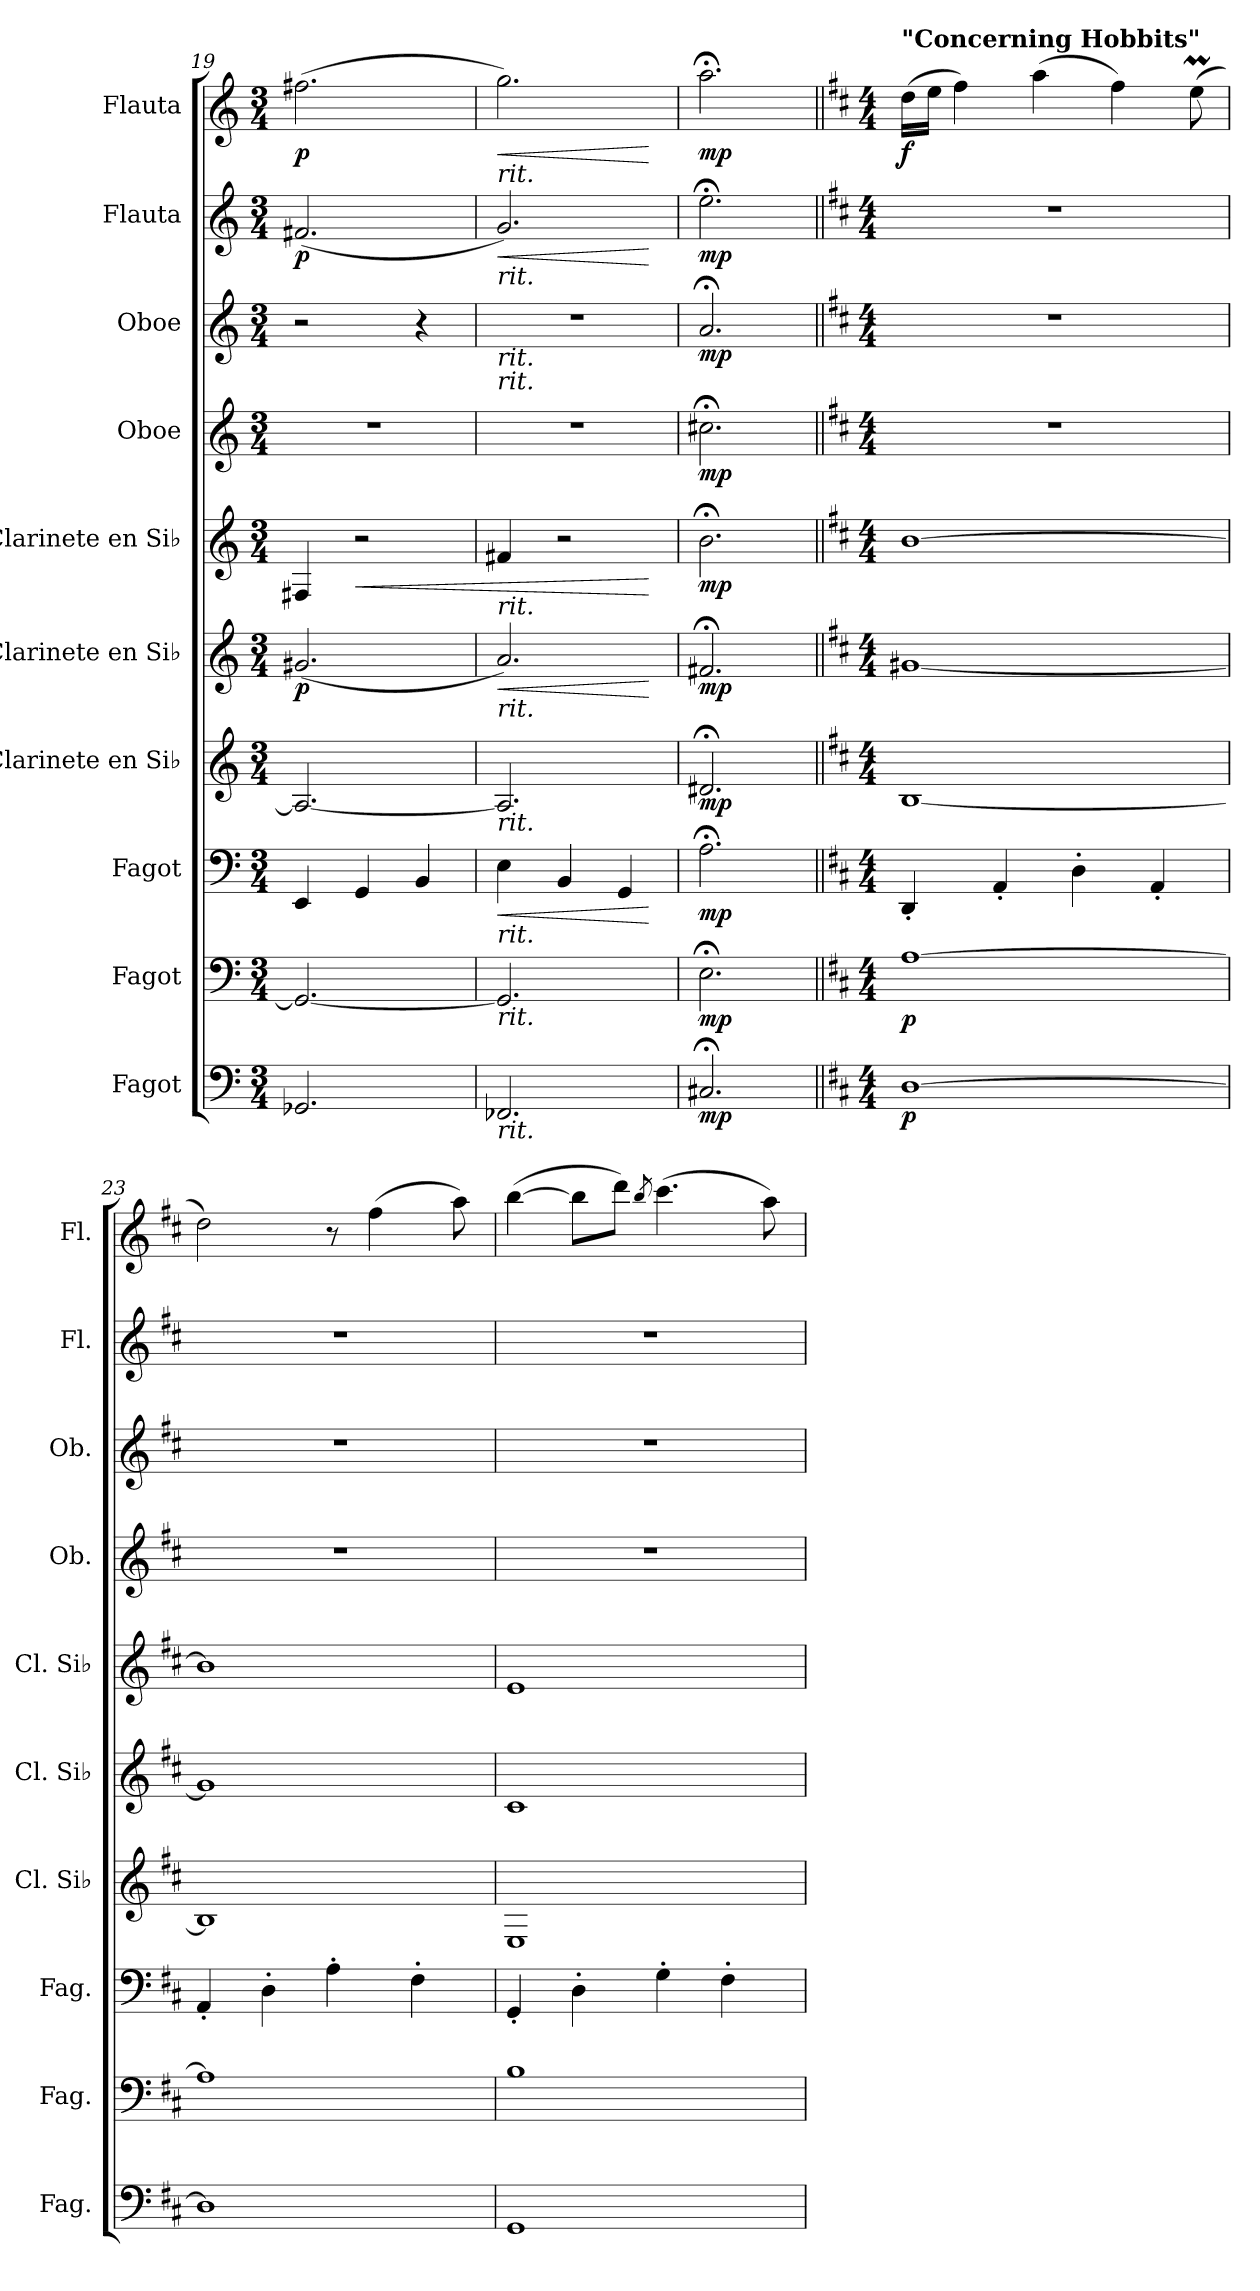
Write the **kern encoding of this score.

**kern	**dynam	**kern	**dynam	**kern	**dynam	**kern	**dynam	**kern	**dynam	**kern	**dynam	**kern	**dynam	**kern	**dynam	**kern	**dynam	**kern	**dynam
*part10	*part10	*part9	*part9	*part8	*part8	*part7	*part7	*part6	*part6	*part5	*part5	*part4	*part4	*part3	*part3	*part2	*part2	*part1	*part1
*staff10	*staff10	*staff9	*staff9	*staff8	*staff8	*staff7	*staff7	*staff6	*staff6	*staff5	*staff5	*staff4	*staff4	*staff3	*staff3	*staff2	*staff2	*staff1	*staff1
*I"Fagot	*	*I"Fagot	*	*I"Fagot	*	*I"Clarinete en Si♭	*	*I"Clarinete en Si♭	*	*I"Clarinete en Si♭	*	*I"Oboe	*	*I"Oboe	*	*I"Flauta	*	*I"Flauta	*
*I'Fag.	*	*I'Fag.	*	*I'Fag.	*	*I'Cl. Si♭	*	*I'Cl. Si♭	*	*I'Cl. Si♭	*	*I'Ob.	*	*I'Ob.	*	*I'Fl.	*	*I'Fl.	*
*clefF4	*	*clefF4	*	*clefF4	*	*clefG2	*	*clefG2	*	*clefG2	*	*clefG2	*	*clefG2	*	*clefG2	*	*clefG2	*
*	*	*	*	*	*	*ITrd1c2	*	*ITrd1c2	*	*ITrd1c2	*	*	*	*	*	*	*	*	*
*k[]	*	*k[]	*	*k[]	*	*k[b-e-]	*	*k[b-e-]	*	*k[b-e-]	*	*k[]	*	*k[]	*	*k[]	*	*k[]	*
*M3/4	*	*M3/4	*	*M3/4	*	*M3/4	*	*M3/4	*	*M3/4	*	*M3/4	*	*M3/4	*	*M3/4	*	*M3/4	*
=19	=19	=19	=19	=19	=19	=19	=19	=19	=19	=19	=19	=19	=19	=19	=19	=19	=19	=19	=19
!	!	!	!	!	!	!	!	!	!LO:DY:b	!	!	!	!	!	!	!	!LO:DY:b	!	!LO:DY:b
2.GG-X/	.	2.GG/_	.	4EE/	.	2.G/_	.	(2.f#X/	p	4En/	.	2.r	.	2r	.	(2.f#X/	p	(2.ff#X\	p
!	!	!	!	!	!	!	!	!	!	!	!LO:HP:b	!	!	!	!	!	!	!	!
.	.	.	.	4GG/	.	.	.	.	.	2r	<	.	.	.	.	.	.	.	.
.	.	.	.	4BB/	.	.	.	.	.	.	.	.	.	4r	.	.	.	.	.
=20	=20	=20	=20	=20	=20	=20	=20	=20	=20	=20	=20	=20	=20	=20	=20	=20	=20	=20	=20
*	*	*	*	*	*	*	*	*	*	*	*	*	*	*	*	*	*	*MM110	*
!	!	!	!	!	!	!	!	!	!	!	!	!	!	!	!	!	!	!LO:TX:b:i:t=rit.	!
!	!	!	!	!	!	!	!	!	!	!	!	!	!	!	!	!LO:TX:b:i:t=rit.	!	!	!
!	!	!	!	!	!	!	!	!	!	!	!	!	!	!LO:TX:b:i:t=rit.	!	!	!	!	!
!	!	!	!	!	!	!	!	!	!	!	!	!	!	!LO:TX:b:i:t=rit.	!	!	!	!	!
!	!	!	!	!	!	!	!	!	!	!LO:TX:b:i:t=rit.	!	!	!	!	!	!	!	!	!
!	!	!	!	!	!	!	!	!LO:TX:b:i:t=rit.	!	!	!	!	!	!	!	!	!	!	!
!	!	!	!	!	!	!LO:TX:b:i:t=rit.	!	!	!	!	!	!	!	!	!	!	!	!	!
!	!	!	!	!LO:TX:b:i:t=rit.	!	!	!	!	!	!	!	!	!	!	!	!	!	!	!
!	!	!LO:TX:b:i:t=rit.	!	!	!	!	!	!	!	!	!	!	!	!	!	!	!	!	!
!LO:TX:b:i:t=rit.	!	!	!	!	!	!	!	!	!	!	!	!	!	!	!	!	!	!	!
!	!	!	!	!	!LO:HP:b	!	!	!	!LO:HP:b	!	!	!	!	!	!	!	!LO:HP:b	!	!LO:HP:b
2.FF-X/	.	2.GG/]	.	4E\	<	2.G/]	.	2.g/)	<	4en/	.	2.r	.	2.r	.	2.g/)	<	2.gg\)	<
.	.	.	.	4BB/	.	.	.	.	.	2r	.	.	.	.	.	.	.	.	.
.	.	.	.	4GG/	.	.	.	.	.	.	.	.	.	.	.	.	.	.	.
.	.	.	.	.	[	.	.	.	[	.	[	.	.	.	.	.	[	.	[
=21	=21	=21	=21	=21	=21	=21	=21	=21	=21	=21	=21	=21	=21	=21	=21	=21	=21	=21	=21
*	*	*	*	*	*	*	*	*	*	*	*	*	*	*	*	*	*	*MM80	*
!	!LO:DY:b	!	!LO:DY:b	!	!LO:DY:b	!	!LO:DY:b	!	!LO:DY:b	!	!LO:DY:b	!	!LO:DY:b	!	!LO:DY:b	!	!LO:DY:b	!	!LO:DY:b
2.C#X;</	mp	2.E;<\	mp	2.A;<\	mp	2.c#X;</	mp	2.en;</	mp	2.a;<\	mp	2.cc#X;<\	mp	2.a;</	mp	2.ee;<\	mp	2.aa;<Z\	mp
=22||	=22||	=22||	=22||	=22||	=22||	=22||	=22||	=22||	=22||	=22||	=22||	=22||	=22||	=22||	=22||	=22||	=22||	=22||	=22||
!!LO:REH:place=s1:a:B:fs=14:t=B
*k[f#c#]	*	*k[f#c#]	*	*k[f#c#]	*	*k[]	*	*k[]	*	*k[]	*	*k[f#c#]	*	*k[f#c#]	*	*k[f#c#]	*	*k[f#c#]	*
*M4/4	*	*M4/4	*	*M4/4	*	*M4/4	*	*M4/4	*	*M4/4	*	*M4/4	*	*M4/4	*	*M4/4	*	*M4/4	*
*	*	*	*	*	*	*	*	*	*	*	*	*	*	*	*	*	*	*MM105	*
!	!	!	!	!	!	!	!	!	!	!	!	!	!	!	!	!	!	!LO:TX:a:B:t="Concerning Hobbits"	!
!	!LO:DY:b	!	!LO:DY:b	!	!	!	!	!	!	!	!	!	!	!	!	!	!	!	!LO:DY:b
[1D	p	[1A	p	4DD'/	.	[1A	.	[1f#X	.	[1a	.	1r	.	1r	.	1r	.	(>16dd\LL	f
.	.	.	.	.	.	.	.	.	.	.	.	.	.	.	.	.	.	16ee\JJ	.
.	.	.	.	.	.	.	.	.	.	.	.	.	.	.	.	.	.	4ff#\)	.
.	.	.	.	4AA'/	.	.	.	.	.	.	.	.	.	.	.	.	.	.	.
.	.	.	.	.	.	.	.	.	.	.	.	.	.	.	.	.	.	(>4aa\	.
.	.	.	.	4D'\	.	.	.	.	.	.	.	.	.	.	.	.	.	.	.
.	.	.	.	.	.	.	.	.	.	.	.	.	.	.	.	.	.	4ff#\)	.
.	.	.	.	4AA'/	.	.	.	.	.	.	.	.	.	.	.	.	.	.	.
.	.	.	.	.	.	.	.	.	.	.	.	.	.	.	.	.	.	(>8eeM\	.
=23	=23	=23	=23	=23	=23	=23	=23	=23	=23	=23	=23	=23	=23	=23	=23	=23	=23	=23	=23
1D]	.	1A]	.	4AA'/	.	1A]	.	1f#]	.	1a]	.	1r	.	1r	.	1r	.	2dd\)	.
.	.	.	.	4D'\	.	.	.	.	.	.	.	.	.	.	.	.	.	.	.
.	.	.	.	4A'\	.	.	.	.	.	.	.	.	.	.	.	.	.	8r	.
.	.	.	.	.	.	.	.	.	.	.	.	.	.	.	.	.	.	(>4ff#\	.
.	.	.	.	4F#'\	.	.	.	.	.	.	.	.	.	.	.	.	.	.	.
.	.	.	.	.	.	.	.	.	.	.	.	.	.	.	.	.	.	8aa\)	.
=24	=24	=24	=24	=24	=24	=24	=24	=24	=24	=24	=24	=24	=24	=24	=24	=24	=24	=24	=24
1GG	.	1B	.	4GG'/	.	1D	.	1B	.	1d	.	1r	.	1r	.	1r	.	(>[4bb\	.
.	.	.	.	4D'\	.	.	.	.	.	.	.	.	.	.	.	.	.	8bb\L]	.
.	.	.	.	.	.	.	.	.	.	.	.	.	.	.	.	.	.	8ddd\J)	.
.	.	.	.	.	.	.	.	.	.	.	.	.	.	.	.	.	.	8qbb/	.
.	.	.	.	4G'\	.	.	.	.	.	.	.	.	.	.	.	.	.	(>4.ccc#\	.
.	.	.	.	4F#'\	.	.	.	.	.	.	.	.	.	.	.	.	.	.	.
.	.	.	.	.	.	.	.	.	.	.	.	.	.	.	.	.	.	8aa\)	.
=	=	=	=	=	=	=	=	=	=	=	=	=	=	=	=	=	=	=	=
*-	*-	*-	*-	*-	*-	*-	*-	*-	*-	*-	*-	*-	*-	*-	*-	*-	*-	*-	*-
